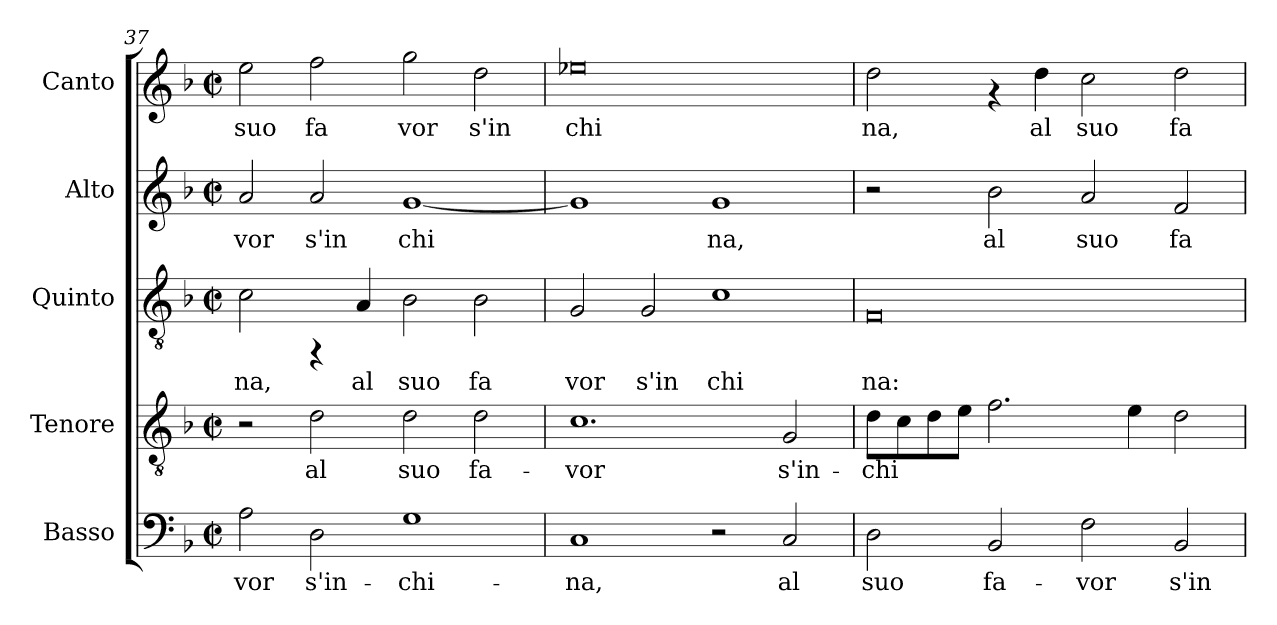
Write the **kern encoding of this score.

**kern	**text	**kern	**text	**kern	**text	**kern	**text	**kern	**text
*part5	*part5	*part4	*part4	*part3	*part3	*part2	*part2	*part1	*part1
*staff5	*staff5	*staff4	*staff4	*staff3	*staff3	*staff2	*staff2	*staff1	*staff1
*I"Basso	*	*I"Tenore	*	*I"Quinto	*	*I"Alto	*	*I"Canto	*
*clefF4	*	*clefGv2	*	*clefGv2	*	*clefG2	*	*clefG2	*
*k[b-]	*	*k[b-]	*	*k[b-]	*	*k[b-]	*	*k[b-]	*
*F:	*	*F:	*	*F:	*	*F:	*	*F:	*
*M2/2	*	*M2/2	*	*M2/2	*	*M2/2	*	*M2/2	*
*met(c|)	*	*met(c|)	*	*met(c|)	*	*met(c|)	*	*met(c|)	*
=37	=37	=37	=37	=37	=37	=37	=37	=37	=37
!	!LO:LY:b:cj	!	!	!	!LO:LY:b:cj	!	!LO:LY:b:cj	!	!LO:LY:b:cj
2A\	-vor	2r	.	2c\	na,	2a/	vor	2ee\	suo
!	!LO:LY:b:cj	!	!LO:LY:b:cj	!	!	!	!LO:LY:b:cj	!	!LO:LY:b:cj
2D\	s'in-	2d\	al	4rFF	.	2a/	s'in	2ff\	fa
!	!	!	!	!	!LO:LY:b:cj	!	!	!	!
.	.	.	.	4A/	al	.	.	.	.
!	!LO:LY:b:cj	!	!LO:LY:b:cj	!	!LO:LY:b:cj	!	!LO:LY:b:cj	!	!LO:LY:b:cj
1G	-chi-	2d\	suo	2B-\	suo	[<1g	chi	2gg\	vor
!	!	!	!LO:LY:b:cj	!	!LO:LY:b:cj	!	!	!	!LO:LY:b:cj
.	.	2d\	fa-	2B-\	fa	.	.	2dd\	s'in
=38	=38	=38	=38	=38	=38	=38	=38	=38	=38
!	!LO:LY:b:cj	!	!LO:LY:b:cj	!	!LO:LY:b:cj	!	!LO:LY:b:cj	!	!LO:LY:b:cj
1C	-na,	1.c	-vor	2G/	vor	1g]	.	0ee-X	chi
!	!	!	!	!	!LO:LY:b:cj	!	!	!	!
.	.	.	.	2G/	s'in	.	.	.	.
!	!	!	!	!	!LO:LY:b:cj	!	!LO:LY:b:cj	!	!
2r	.	.	.	1c	chi	1g	na,	.	.
!	!LO:LY:b:cj	!	!LO:LY:b:cj	!	!	!	!	!	!
2C/	al	2G/	s'in-	.	.	.	.	.	.
=39	=39	=39	=39	=39	=39	=39	=39	=39	=39
!	!LO:LY:b:cj	!	!LO:LY:b:cj	!	!LO:LY:b:cj	!	!	!	!LO:LY:b:cj
2D\	suo	8d\L	-chi-	0F	na:	2r	.	2dd\	na,
!	!	!	!LO:LY:b:cj	!	!	!	!	!	!
.	.	8c\	--	.	.	.	.	.	.
!	!	!	!LO:LY:b:cj	!	!	!	!	!	!
.	.	8d\	--	.	.	.	.	.	.
!	!	!	!LO:LY:b:cj	!	!	!	!	!	!
.	.	8e\J	--	.	.	.	.	.	.
!	!LO:LY:b:cj	!	!LO:LY:b:cj	!	!	!	!LO:LY:b:cj	!	!
2BB-/	fa-	2.f\	--	.	.	2b-\	al	4rf	.
!	!	!	!	!	!	!	!	!	!LO:LY:b:cj
.	.	.	.	.	.	.	.	4dd\	al
!	!LO:LY:b:cj	!	!	!	!	!	!LO:LY:b:cj	!	!LO:LY:b:cj
2F\	-vor	.	.	.	.	2a/	suo	2cc\	suo
!	!	!	!LO:LY:b:cj	!	!	!	!	!	!
.	.	4e\	--	.	.	.	.	.	.
!	!LO:LY:b:cj	!	!LO:LY:b:cj	!	!	!	!LO:LY:b:cj	!	!LO:LY:b:cj
2BB-/	s'in-	2d\	--	.	.	2f/	fa	2dd\	fa
=	=	=	=	=	=	=	=	=	=
*-	*-	*-	*-	*-	*-	*-	*-	*-	*-
